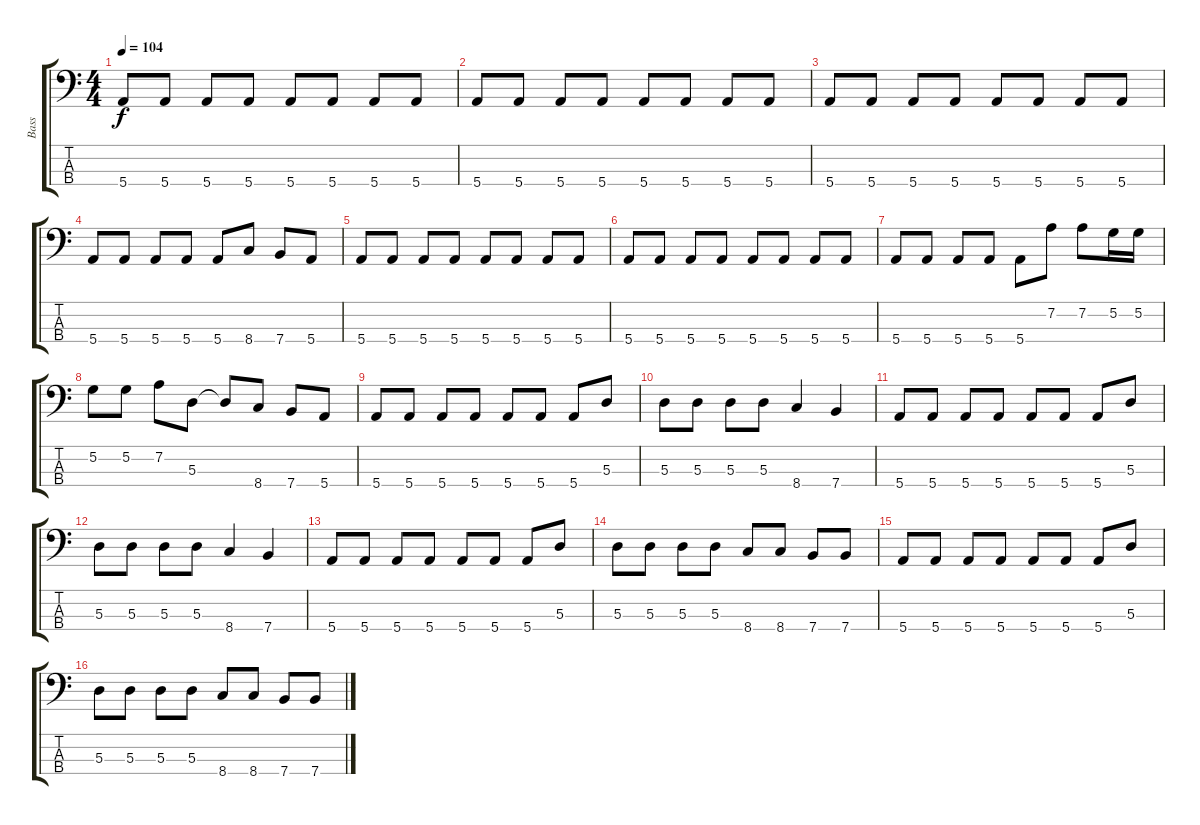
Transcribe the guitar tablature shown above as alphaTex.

\track ("Bass" "Bass") {instrument electricbasspick}
\staff {score tabs}
\tuning (G2 D2 A1 E1) {hide}
\ts (4 4)
\tempo 104
\clef f4
\ks c
5.4.8{dy f} 5.4.8 5.4.8 5.4.8 5.4.8 5.4.8 5.4.8 5.4.8 |
5.4.8 5.4.8 5.4.8 5.4.8 5.4.8 5.4.8 5.4.8 5.4.8 |
5.4.8 5.4.8 5.4.8 5.4.8 5.4.8 5.4.8 5.4.8 5.4.8 |
5.4.8 5.4.8 5.4.8 5.4.8 5.4.8 8.4.8 7.4.8 5.4.8 |
5.4.8 5.4.8 5.4.8 5.4.8 5.4.8 5.4.8 5.4.8 5.4.8 |
5.4.8 5.4.8 5.4.8 5.4.8 5.4.8 5.4.8 5.4.8 5.4.8 |
5.4.8 5.4.8 5.4.8 5.4.8 5.4.8 7.2.8 7.2.8 5.2.16 5.2.16 |
5.2.8 5.2.8 7.2.8 5.3.8 5.3{t}.8 8.4.8 7.4.8 5.4.8 |
5.4.8 5.4.8 5.4.8 5.4.8 5.4.8 5.4.8 5.4.8 5.3.8 |
5.3.8 5.3.8 5.3.8 5.3.8 8.4.4 7.4.4 |
5.4.8 5.4.8 5.4.8 5.4.8 5.4.8 5.4.8 5.4.8 5.3.8 |
5.3.8 5.3.8 5.3.8 5.3.8 8.4.4 7.4.4 |
5.4.8 5.4.8 5.4.8 5.4.8 5.4.8 5.4.8 5.4.8 5.3.8 |
5.3.8 5.3.8 5.3.8 5.3.8 8.4.8 8.4.8 7.4.8 7.4.8 |
5.4.8 5.4.8 5.4.8 5.4.8 5.4.8 5.4.8 5.4.8 5.3.8 |
5.3.8 5.3.8 5.3.8 5.3.8 8.4.8 8.4.8 7.4.8 7.4.8
